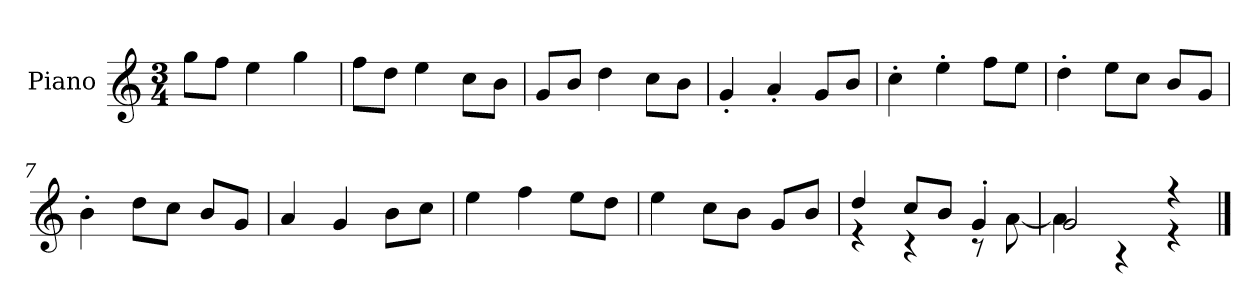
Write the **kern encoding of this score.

**kern
*part1
*staff1
*I"Piano
*I'P-no
*clefG2
*k[]
*M3/4
*MM177
=1
8gg\L
8ff\J
4ee\
4gg\
=2
8ff\L
8dd\J
4ee\
8cc\L
8b\J
=3
8g/L
8b/J
4dd\
8cc\L
8b\J
=4
4g'/
4a'/
8g/L
8b/J
=5
4cc'\
4ee'\
8ff\L
8ee\J
=6
4dd'\
8ee\L
8cc\J
8b/L
8g/J
=7
4b'\
8dd\L
8cc\J
8b/L
8g/J
=8
4a/
4g/
8b\L
8cc\J
!!LO:LB:g=z
=9
4ee\
4ff\
8ee\L
8dd\J
=10
4ee\
8cc\L
8b\J
8g/L
8b/J
=11
*^
4dd/	4r
8cc/L	4r
8b/J	.
4g'/	8r
.	[8a\
=12	=12
2g/	4a\]
.	4r
4r	4r
*v	*v
==
*-
